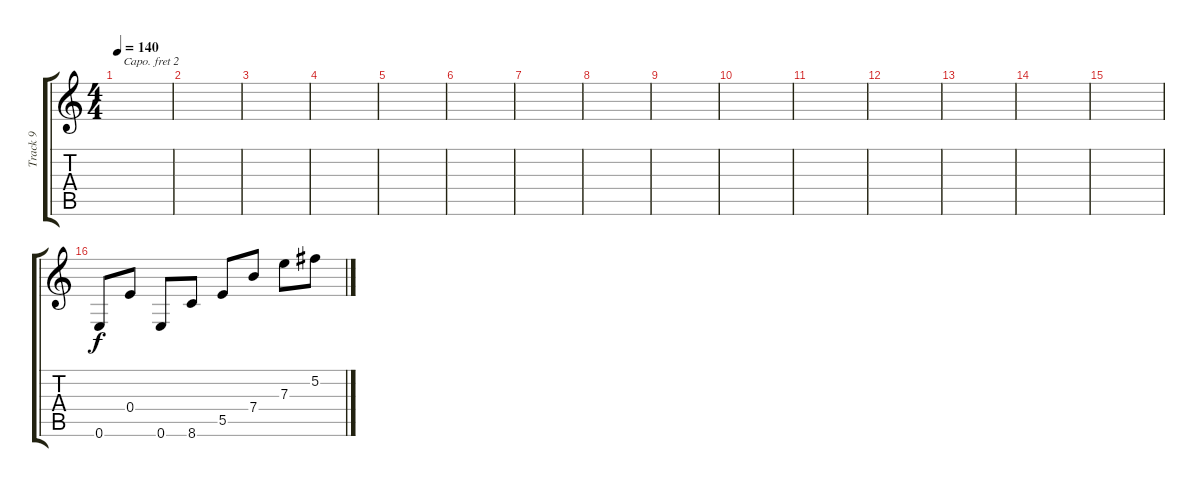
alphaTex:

\track ("Track 9" "Track 9") {instrument distortionguitar}
\staff {score tabs}
\capo 2
\tuning (E4 B3 G3 D3 A2 D2) {hide}
\ts (4 4)
\tempo 140
\clef g2
\ks c
|
|
|
|
|
|
|
|
|
|
|
|
|
|
|
0.6.8 0.4.8 0.6.8 8.6.8 5.5.8 7.4.8 7.3.8 5.2.8
